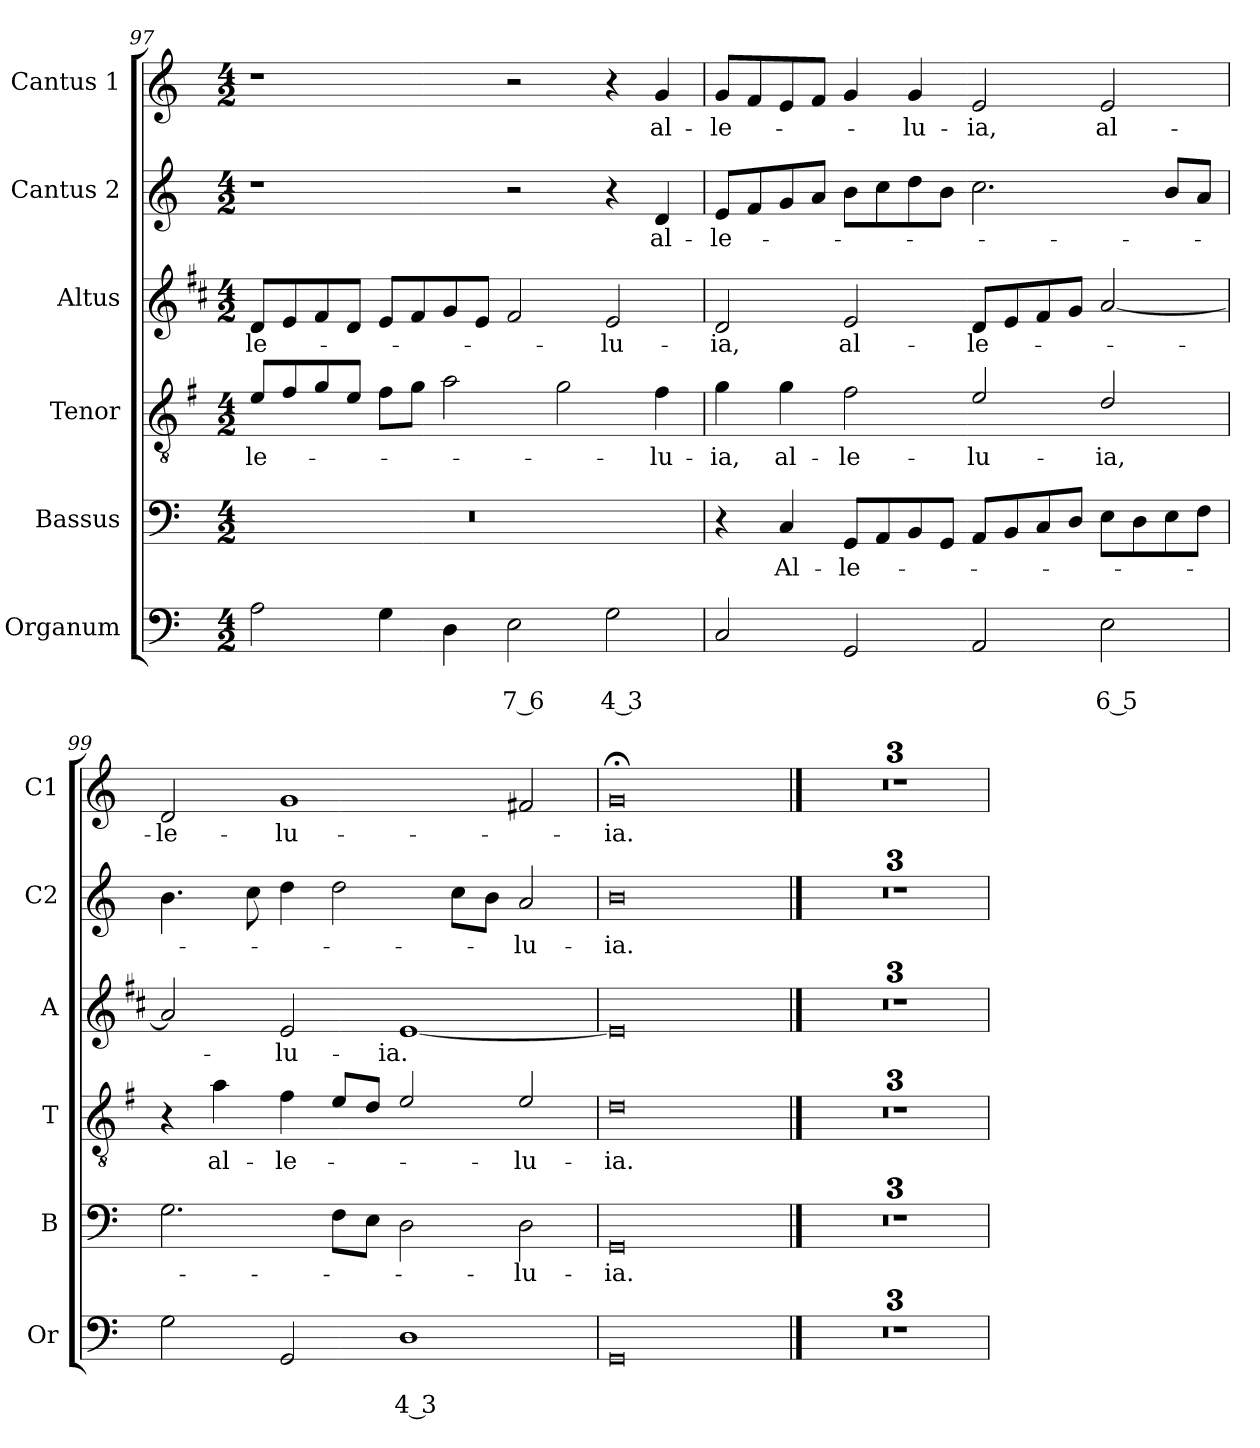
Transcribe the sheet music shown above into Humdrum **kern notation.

**kern	**text	**text	**kern	**text	**kern	**text	**kern	**text	**kern	**text	**kern	**text
*part6	*part6	*part6	*part5	*part5	*part4	*part4	*part3	*part3	*part2	*part2	*part1	*part1
*staff6	*staff6	*staff6	*staff5	*staff5	*staff4	*staff4	*staff3	*staff3	*staff2	*staff2	*staff1	*staff1
*I"Organum	*	*	*I"Bassus	*	*I"Tenor	*	*I"Altus	*	*I"Cantus 2	*	*I"Cantus 1	*
*I'Or	*	*	*I'B	*	*I'T	*	*I'A	*	*I'C2	*	*I'C1	*
*clefF4	*	*	*clefF4	*	*clefGv2	*	*clefG2	*	*clefG2	*	*clefG2	*
*	*	*	*	*	*ITrd4c7	*	*ITrd1c2	*	*	*	*	*
*k[]	*	*	*k[]	*	*k[]	*	*k[]	*	*k[]	*	*k[]	*
*C:	*	*	*C:	*	*C:	*	*C:	*	*C:	*	*C:	*
*M4/2	*	*	*M4/2	*	*M4/2	*	*M4/2	*	*M4/2	*	*M4/2	*
=97	=97	=97	=97	=97	=97	=97	=97	=97	=97	=97	=97	=97
!	!	!	!	!	!	!LO:LY:b	!	!LO:LY:b	!	!	!	!
2A\	.	.	0r	.	8A/L	-le-	8c/L	-le-	1r	.	1r	.
.	.	.	.	.	8B/	.	8d/	.	.	.	.	.
.	.	.	.	.	8c/	.	8e/	.	.	.	.	.
.	.	.	.	.	8A/J	.	8c/J	.	.	.	.	.
4G\	.	.	.	.	8B\L	.	8d/L	.	.	.	.	.
.	.	.	.	.	8c\J	.	8e/	.	.	.	.	.
4D\	.	.	.	.	2d\	.	8f/	.	.	.	.	.
.	.	.	.	.	.	.	8d/J	.	.	.	.	.
!	!	!LO:LY:b	!	!	!	!	!	!	!	!	!	!
2E\	.	7 6	.	.	.	.	2e/	.	2r	.	2r	.
.	.	.	.	.	2c\	.	.	.	.	.	.	.
!	!	!LO:LY:b	!	!	!	!	!	!LO:LY:b	!	!	!	!
2G\	.	4 3	.	.	.	.	2d/	-lu-	4r	.	4r	.
!	!	!	!	!	!	!LO:LY:b	!	!	!	!LO:LY:b	!	!LO:LY:b
.	.	.	.	.	4B\	-lu-	.	.	4d/	al-	4g/	al-
=98	=98	=98	=98	=98	=98	=98	=98	=98	=98	=98	=98	=98
!	!	!	!	!	!	!LO:LY:b	!	!LO:LY:b	!	!LO:LY:b	!	!LO:LY:b
2C/	.	.	4r	.	4c\	-ia,	2c/	-ia,	8e/L	-le-	8g/L	-le-
.	.	.	.	.	.	.	.	.	8f/	.	8f/	.
!	!	!	!	!LO:LY:b	!	!LO:LY:b	!	!	!	!	!	!
.	.	.	4C/	Al-	4c\	al-	.	.	8g/	.	8e/	.
.	.	.	.	.	.	.	.	.	8a/J	.	8f/J	.
!	!	!	!	!LO:LY:b	!	!LO:LY:b	!	!LO:LY:b	!	!	!	!
2GG/	.	.	8GG/L	-le-	2B\	-le-	2d/	al-	8b\L	.	4g/	.
.	.	.	8AA/	.	.	.	.	.	8cc\	.	.	.
!	!	!	!	!	!	!	!	!	!	!	!	!LO:LY:b
.	.	.	8BB/	.	.	.	.	.	8dd\	.	4g/	-lu-
.	.	.	8GG/J	.	.	.	.	.	8b\J	.	.	.
!	!	!	!	!	!	!LO:LY:b	!	!LO:LY:b	!	!	!	!LO:LY:b
2AA/	.	.	8AA/L	.	2A/	-lu-	8c/L	-le-	2.cc\	.	2e/	-ia,
.	.	.	8BB/	.	.	.	8d/	.	.	.	.	.
.	.	.	8C/	.	.	.	8e/	.	.	.	.	.
.	.	.	8D/J	.	.	.	8f/J	.	.	.	.	.
!	!	!LO:LY:b	!	!	!	!LO:LY:b	!	!	!	!	!	!LO:LY:b
2E\	.	6 5	8E\L	.	2G/	-ia,	[2g/	.	.	.	2e/	al-
.	.	.	8D\	.	.	.	.	.	.	.	.	.
.	.	.	8E\	.	.	.	.	.	8b/L	.	.	.
.	.	.	8F\J	.	.	.	.	.	8a/J	.	.	.
=99	=99	=99	=99	=99	=99	=99	=99	=99	=99	=99	=99	=99
!	!	!	!	!	!	!	!	!	!	!	!	!LO:LY:b
2G\	.	.	2.G\	.	4r	.	2g/]	.	4.b\	.	2d/	-le-
!	!	!	!	!	!	!LO:LY:b	!	!	!	!	!	!
.	.	.	.	.	4d\	al-	.	.	.	.	.	.
.	.	.	.	.	.	.	.	.	8cc\	.	.	.
!	!	!	!	!	!	!LO:LY:b	!	!LO:LY:b	!	!	!	!LO:LY:b
2GG/	.	.	.	.	4B\	-le-	2d/	-lu-	4dd\	.	1g	-lu-
.	.	.	8F\L	.	8A/L	.	.	.	2dd\	.	.	.
.	.	.	8E\J	.	8G/J	.	.	.	.	.	.	.
!	!	!LO:LY:b	!	!	!	!	!	!LO:LY:b	!	!	!	!
1D	.	4 3	2D\	.	2A/	.	[1d	-ia.	.	.	.	.
.	.	.	.	.	.	.	.	.	8cc\L	.	.	.
.	.	.	.	.	.	.	.	.	8b\J	.	.	.
!	!	!	!	!LO:LY:b	!	!LO:LY:b	!	!	!	!LO:LY:b	!	!
.	.	.	2D\	-lu-	2A/	-lu-	.	.	2a/	-lu-	2f#X/	.
!!LO:LB:g=z
=100	=100	=100	=100	=100	=100	=100	=100	=100	=100	=100	=100	=100
!	!	!	!	!LO:LY:b	!	!LO:LY:b	!	!	!	!LO:LY:b	!	!LO:LY:b
0GG	.	.	0GG	-ia.	0G	-ia.	0d]	.	0b	-ia.	0g;<	-ia.
==101	==101	==101	==101	==101	==101	==101	==101	==101	==101	==101	==101	==101
0r	.	.	0r	.	0r	.	0r	.	0r	.	0r	.
=102	=102	=102	=102	=102	=102	=102	=102	=102	=102	=102	=102	=102
0r	.	.	0r	.	0r	.	0r	.	0r	.	0r	.
=103	=103	=103	=103	=103	=103	=103	=103	=103	=103	=103	=103	=103
0r	.	.	0r	.	0r	.	0r	.	0r	.	0r	.
=	=	=	=	=	=	=	=	=	=	=	=	=
*-	*-	*-	*-	*-	*-	*-	*-	*-	*-	*-	*-	*-
